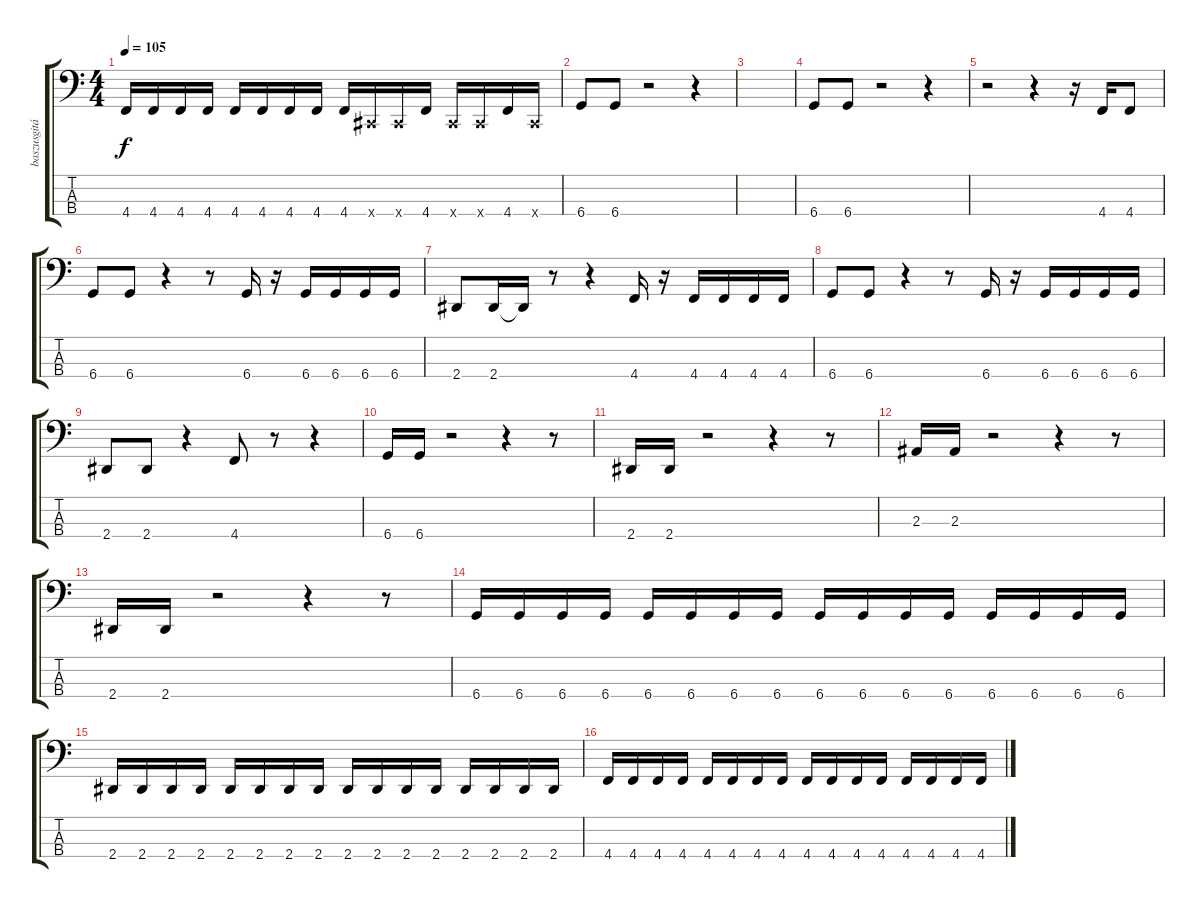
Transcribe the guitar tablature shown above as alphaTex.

\track ("baszusgitár" "baszusgitá") {instrument electricbasspick}
\staff {score tabs}
\tuning (Gb2 Db2 Ab1 Db1) {hide}
\ts (4 4)
\tempo 105
\clef f4
\ks c
4.4.16{dy f} 4.4.16 4.4.16 4.4.16 4.4.16 4.4.16 4.4.16 4.4.16 4.4.16 0.4{x}.16 0.4{x}.16 4.4.16 0.4{x}.16 0.4{x}.16 4.4.16 0.4{x}.16 |
6.4.8 6.4.8 r.2 r.4 |
|
6.4.8 6.4.8 r.2 r.4 |
r.2 r.4 r.16 4.4.16 4.4.8 |
6.4.8 6.4.8 r.4 r.8 6.4.16 r.16 6.4.16 6.4.16 6.4.16 6.4.16 |
2.4.8 2.4.16 2.4{t}.16 r.8 r.4 4.4.16 r.16 4.4.16 4.4.16 4.4.16 4.4.16 |
6.4.8 6.4.8 r.4 r.8 6.4.16 r.16 6.4.16 6.4.16 6.4.16 6.4.16 |
2.4.8 2.4.8 r.4 4.4.8 r.8 r.4 |
6.4.16 6.4.16 r.2 r.4 r.8 |
2.4.16 2.4.16 r.2 r.4 r.8 |
2.3.16 2.3.16 r.2 r.4 r.8 |
2.4.16 2.4.16 r.2 r.4 r.8 |
6.4.16 6.4.16 6.4.16 6.4.16 6.4.16 6.4.16 6.4.16 6.4.16 6.4.16 6.4.16 6.4.16 6.4.16 6.4.16 6.4.16 6.4.16 6.4.16 |
2.4.16 2.4.16 2.4.16 2.4.16 2.4.16 2.4.16 2.4.16 2.4.16 2.4.16 2.4.16 2.4.16 2.4.16 2.4.16 2.4.16 2.4.16 2.4.16 |
4.4.16 4.4.16 4.4.16 4.4.16 4.4.16 4.4.16 4.4.16 4.4.16 4.4.16 4.4.16 4.4.16 4.4.16 4.4.16 4.4.16 4.4.16 4.4.16
